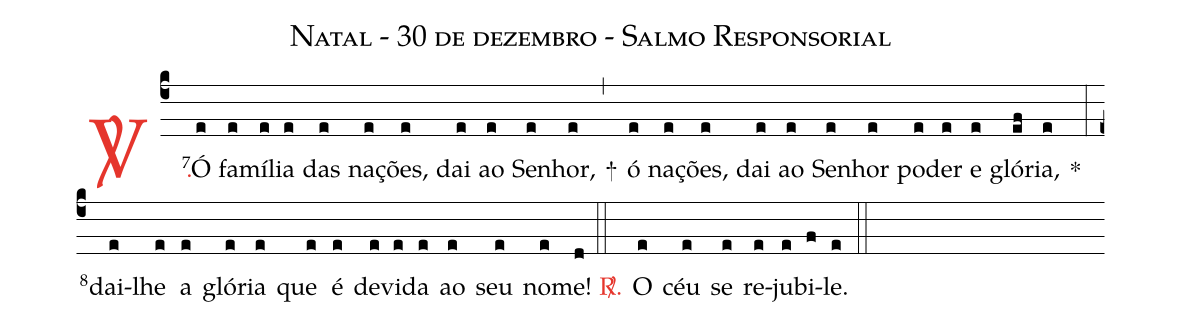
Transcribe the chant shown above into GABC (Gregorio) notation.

name: Natal - 30 de dezembro - Salmo Responsorial;
%%
(c4)

<c><sp>V/</sp>.</c>() <v>\VSup{7}</v>Ó(e) fa(e)mí(e)lia(e) das(e) na(e)ções,(e) dai(e) ao(e) Se(e)nhor,(e) +(,)
ó(e) na(e)ções,(e) dai(e) ao(e) Se(e)nhor(e) po(e)der(e) e(e) gló(ef)ria,(e) *(:)
<v>\VSup{8}</v>dai-(e)lhe(e) a(e) gló(e)ria(e) que(e) é(e) de(e)vi(e)da(e) ao(e) seu(e) no(e)me!(d)

(::)

<c><sp>R/</sp>.</c>() O(e) céu(e) se(e) re(e)ju(e)bi(f)le.(e)

(::)
